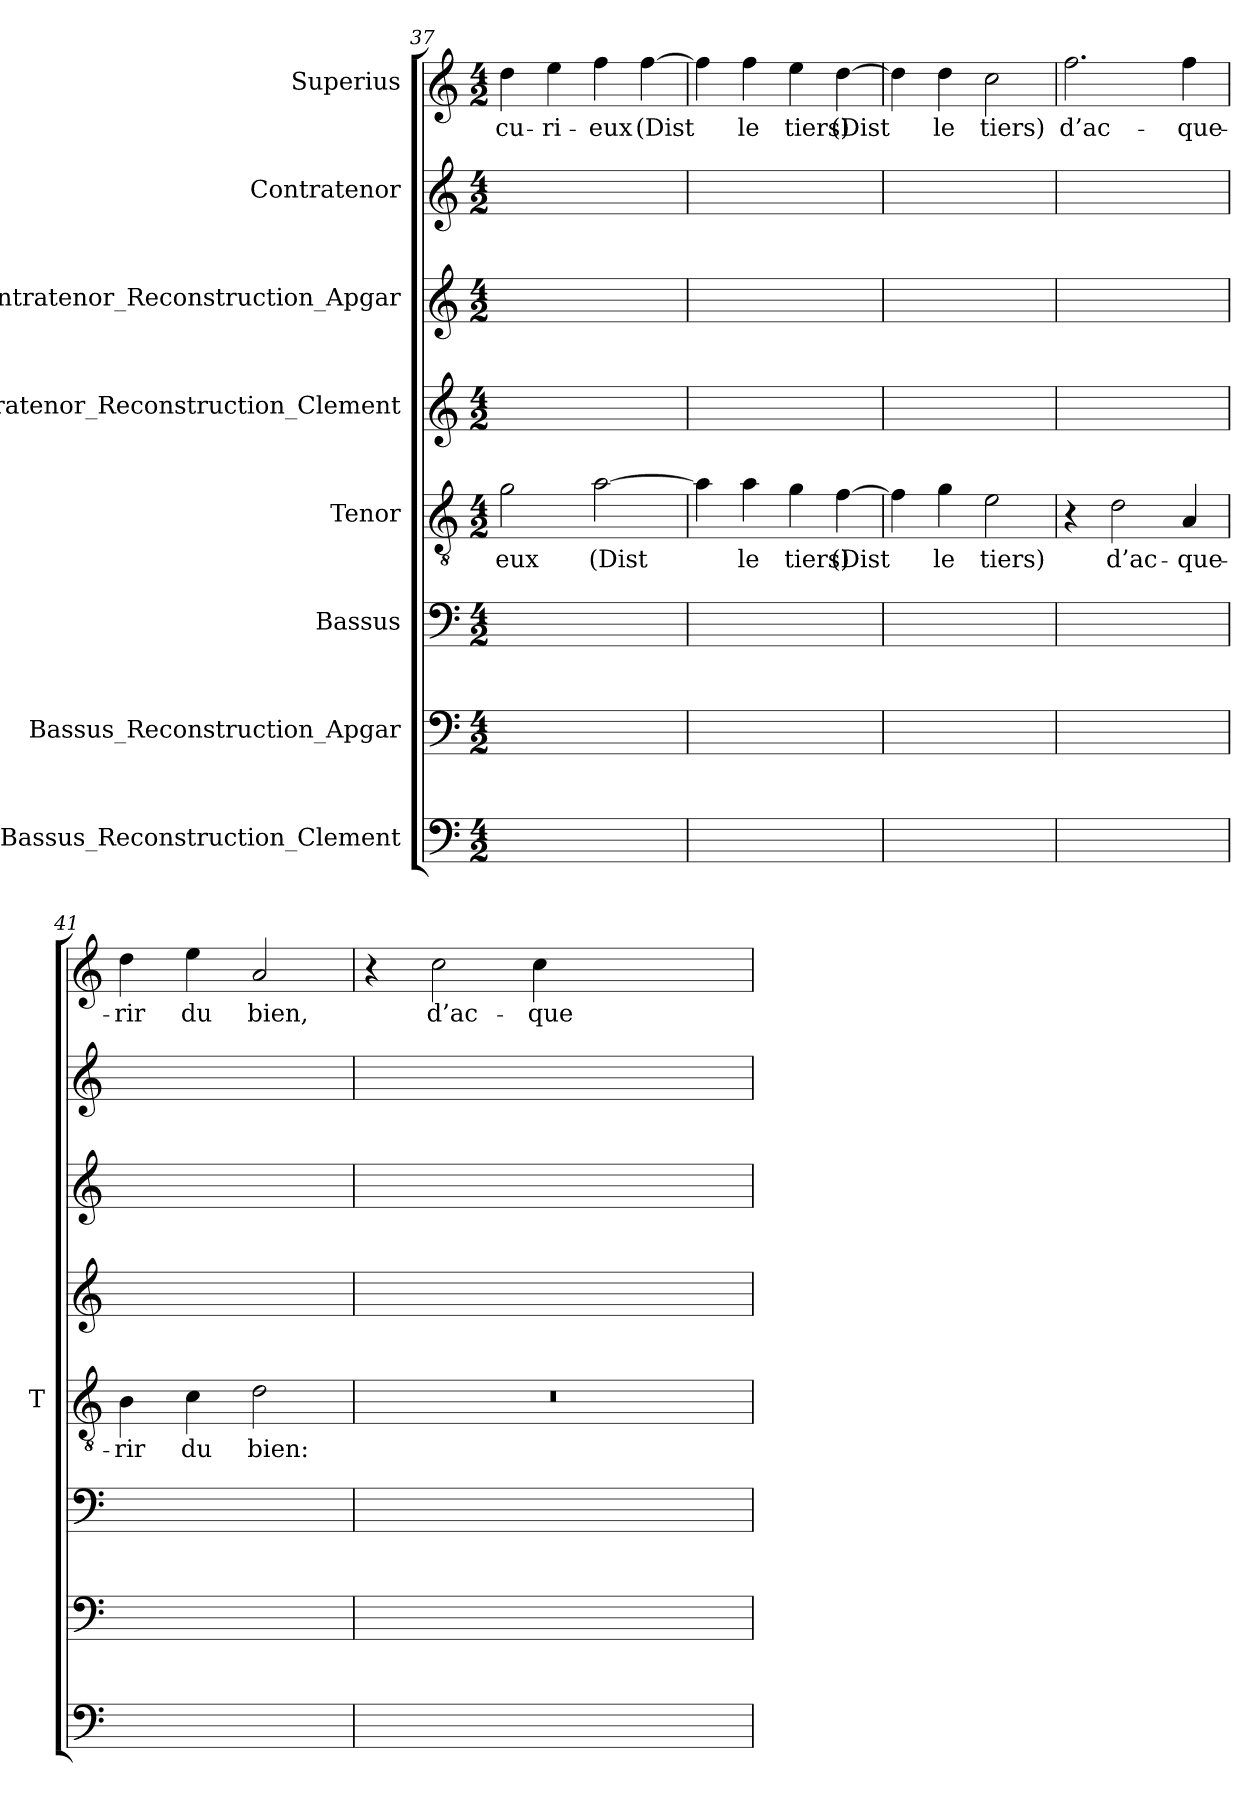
**kern	**kern	**kern	**kern	**text	**kern	**kern	**kern	**kern	**text
*part8	*part7	*part6	*part5	*part5	*part4	*part3	*part2	*part1	*part1
*staff8	*staff7	*staff6	*staff5	*staff5	*staff4	*staff3	*staff2	*staff1	*staff1
*I"Bassus_Reconstruction_Clement	*I"Bassus_Reconstruction_Apgar	*I"Bassus	*I"Tenor	*	*I"Contratenor_Reconstruction_Clement	*I"Contratenor_Reconstruction_Apgar	*I"Contratenor	*I"Superius	*
*	*	*	*I'T	*	*	*	*	*	*
*clefF4	*clefF4	*clefF4	*clefGv2	*	*clefG2	*clefG2	*clefG2	*clefG2	*
*k[]	*k[]	*k[]	*k[]	*	*k[]	*k[]	*k[]	*k[]	*
*M4/2	*M4/2	*M4/2	*M4/2	*	*M4/2	*M4/2	*M4/2	*M4/2	*
=37	=37	=37	=37	=37	=37	=37	=37	=37	=37
1ryy	1ryy	1ryy	2g	-eux	1ryy	1ryy	1ryy	4dd	cu-
.	.	.	.	.	.	.	.	4ee	ri-
.	.	.	[2a	-(Dist	.	.	.	4ff	-eux
.	.	.	.	.	.	.	.	[4ff	-(Dist
=38	=38	=38	=38	=38	=38	=38	=38	=38	=38
1ryy	1ryy	1ryy	4a]	.	1ryy	1ryy	1ryy	4ff]	.
.	.	.	4a	-le	.	.	.	4ff	-le
.	.	.	4g	-tiers)	.	.	.	4ee	-tiers)
.	.	.	[4f	-(Dist	.	.	.	[4dd	-(Dist
=39	=39	=39	=39	=39	=39	=39	=39	=39	=39
1ryy	1ryy	1ryy	4f]	.	1ryy	1ryy	1ryy	4dd]	.
.	.	.	4g	-le	.	.	.	4dd	-le
.	.	.	2e	-tiers)	.	.	.	2cc	-tiers)
=40	=40	=40	=40	=40	=40	=40	=40	=40	=40
1ryy	1ryy	1ryy	4r	.	1ryy	1ryy	1ryy	2.ff	d’ac-
.	.	.	2d	d’ac-	.	.	.	.	.
.	.	.	4A	que-	.	.	.	4ff	que-
=41	=41	=41	=41	=41	=41	=41	=41	=41	=41
1ryy	1ryy	1ryy	4B	-rir	1ryy	1ryy	1ryy	4dd	-rir
.	.	.	4c	-du	.	.	.	4ee	-du
.	.	.	2d	-bien:	.	.	.	2a	-bien,
=42	=42	=42	=42	=42	=42	=42	=42	=42	=42
0ryy	0ryy	0ryy	0r	.	0ryy	0ryy	0ryy	4r	.
.	.	.	.	.	.	.	.	2cc	d’ac-
.	.	.	.	.	.	.	.	4cc	que-
.	.	.	.	.	.	.	.	1ryy	.
=	=	=	=	=	=	=	=	=	=
*-	*-	*-	*-	*-	*-	*-	*-	*-	*-
